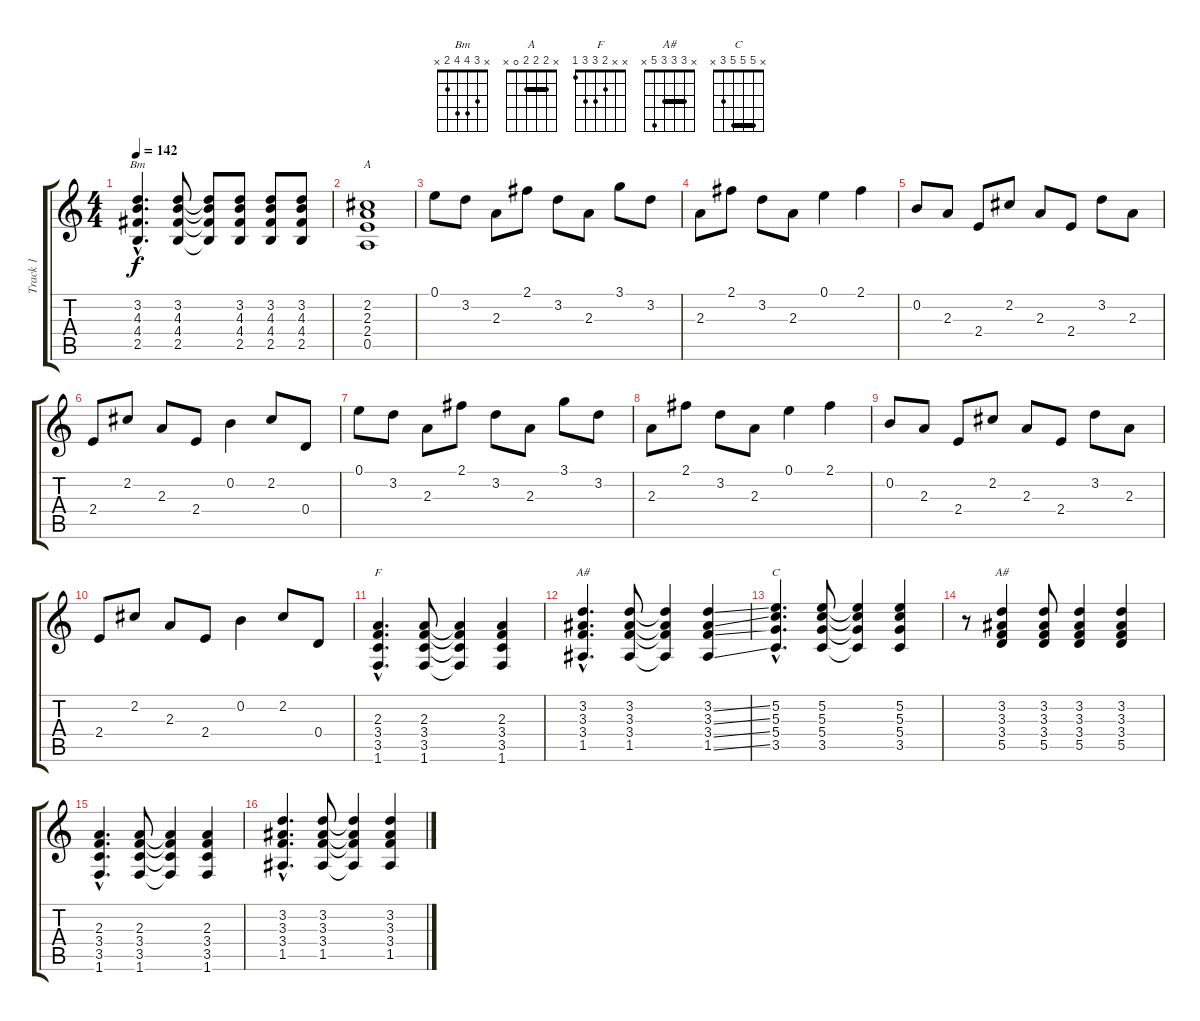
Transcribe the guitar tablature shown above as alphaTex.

\track ("Track 1" "Track 1") {instrument distortionguitar}
\staff {score tabs}
\tuning (E4 B3 G3 D3 A2 E2) {hide}
\chord ("Bm" x 3 4 4 2 x)
\chord ("A" x 2 2 2 0 x) {barre 2}
\chord ("F" x x 2 3 3 1)
\chord ("A#" x 3 3 3 1 x) {barre 3}
\chord ("C" x 5 5 5 3 x) {barre 5}
\chord ("A#" x 3 3 3 5 x) {barre 3}
\ts (4 4)
\tempo 142
\clef g2
\ks c
(3.2{hac} 4.3{hac} 4.4{hac} 2.5{hac}).4{d ch "Bm" dy f} (3.2 4.3 4.4 2.5).8 (3.2{t} 4.3{t} 4.4{t} 2.5{t}).8 (3.2 4.3 4.4 2.5).8 (3.2 4.3 4.4 2.5).8 (3.2 4.3 4.4 2.5).8 |
(2.2 2.3 2.4 0.5).1{ch "A"} |
0.1.8 3.2.8 2.3.8 2.1.8 3.2.8 2.3.8 3.1.8 3.2.8 |
2.3.8 2.1.8 3.2.8 2.3.8 0.1.4 2.1.4 |
0.2.8 2.3.8 2.4.8 2.2.8 2.3.8 2.4.8 3.2.8 2.3.8 |
2.4.8 2.2.8 2.3.8 2.4.8 0.2.4 2.2.8 0.4.8 |
0.1.8 3.2.8 2.3.8 2.1.8 3.2.8 2.3.8 3.1.8 3.2.8 |
2.3.8 2.1.8 3.2.8 2.3.8 0.1.4 2.1.4 |
0.2.8 2.3.8 2.4.8 2.2.8 2.3.8 2.4.8 3.2.8 2.3.8 |
2.4.8 2.2.8 2.3.8 2.4.8 0.2.4 2.2.8 0.4.8 |
(2.3{hac} 3.4{hac} 3.5{hac} 1.6{hac}).4{d ch "F"} (2.3 3.4 3.5 1.6).8 (2.3{t} 3.4{t} 3.5{t} 1.6{t}).4 (2.3 3.4 3.5 1.6).4 |
(3.2{hac} 3.3{hac} 3.4{hac} 1.5{hac}).4{d ch "A#"} (3.2 3.3 3.4 1.5).8 (3.2{t} 3.3{t} 3.4{t} 1.5{t}).4 (3.2{ss} 3.3{ss} 3.4{ss} 1.5{ss}).4 |
(5.2{hac} 5.3{hac} 5.4{hac} 3.5{hac}).4{d ch "C"} (5.2 5.3 5.4 3.5).8 (5.2{t} 5.3{t} 5.4{t} 3.5{t}).4 (5.2 5.3 5.4 3.5).4 |
r.8 (3.2 3.3 3.4 5.5).4{ch "A#"} (3.2 3.3 3.4 5.5).8 (3.2 3.3 3.4 5.5).4 (3.2 3.3 3.4 5.5).4 |
(2.3{hac} 3.4{hac} 3.5{hac} 1.6{hac}).4{d} (2.3 3.4 3.5 1.6).8 (2.3{t} 3.4{t} 3.5{t} 1.6{t}).4 (2.3 3.4 3.5 1.6).4 |
(3.2{hac} 3.3{hac} 3.4{hac} 1.5{hac}).4{d} (3.2 3.3 3.4 1.5).8 (3.2{t} 3.3{t} 3.4{t} 1.5{t}).4 (3.2{ss} 3.3{ss} 3.4{ss} 1.5{ss}).4
